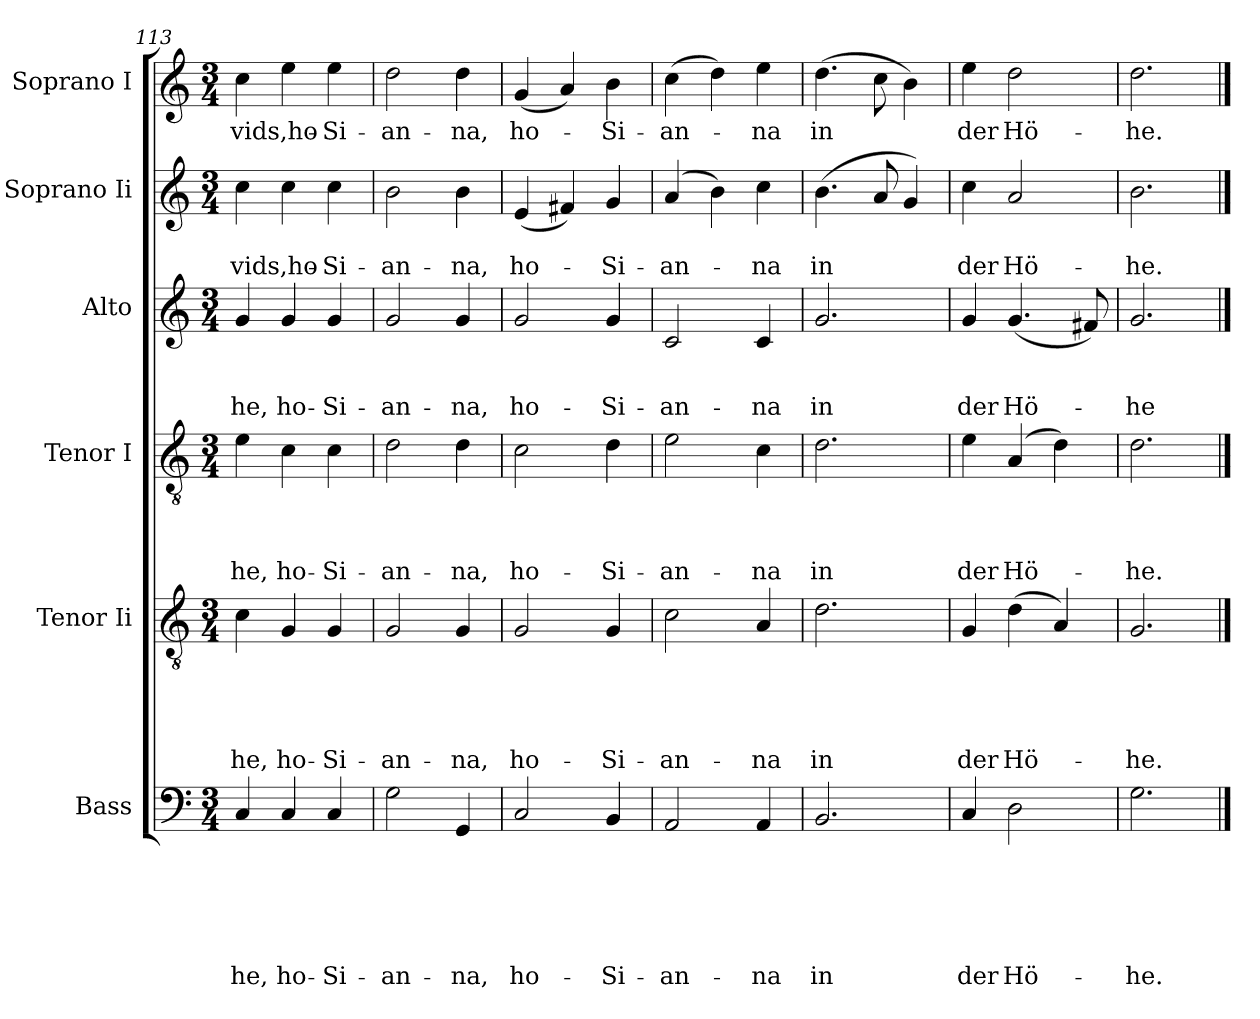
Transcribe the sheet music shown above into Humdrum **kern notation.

**kern	**text	**text	**text	**text	**text	**text	**kern	**text	**text	**text	**text	**text	**kern	**text	**text	**text	**text	**kern	**text	**text	**text	**kern	**text	**text	**kern	**text
*part6	*part6	*part6	*part6	*part6	*part6	*part6	*part5	*part5	*part5	*part5	*part5	*part5	*part4	*part4	*part4	*part4	*part4	*part3	*part3	*part3	*part3	*part2	*part2	*part2	*part1	*part1
*staff6	*staff6	*staff6	*staff6	*staff6	*staff6	*staff6	*staff5	*staff5	*staff5	*staff5	*staff5	*staff5	*staff4	*staff4	*staff4	*staff4	*staff4	*staff3	*staff3	*staff3	*staff3	*staff2	*staff2	*staff2	*staff1	*staff1
*I"Bass	*	*	*	*	*	*	*I"Tenor Ii	*	*	*	*	*	*I"Tenor I	*	*	*	*	*I"Alto	*	*	*	*I"Soprano Ii	*	*	*I"Soprano I	*
*clefF4	*	*	*	*	*	*	*clefGv2	*	*	*	*	*	*clefGv2	*	*	*	*	*clefG2	*	*	*	*clefG2	*	*	*clefG2	*
*k[]	*	*	*	*	*	*	*k[]	*	*	*	*	*	*k[]	*	*	*	*	*k[]	*	*	*	*k[]	*	*	*k[]	*
*C:	*	*	*	*	*	*	*C:	*	*	*	*	*	*C:	*	*	*	*	*C:	*	*	*	*C:	*	*	*C:	*
*M3/4	*	*	*	*	*	*	*M3/4	*	*	*	*	*	*M3/4	*	*	*	*	*M3/4	*	*	*	*M3/4	*	*	*M3/4	*
=113	=113	=113	=113	=113	=113	=113	=113	=113	=113	=113	=113	=113	=113	=113	=113	=113	=113	=113	=113	=113	=113	=113	=113	=113	=113	=113
!	!	!	!	!	!	!LO:LY:b	!	!	!	!	!	!LO:LY:b	!	!	!	!	!LO:LY:b	!	!	!	!LO:LY:b	!	!	!LO:LY:b	!	!LO:LY:b
4C/	.	.	.	.	.	he,	4c\	.	.	.	.	he,	4e\	.	.	.	he,	4g/	.	.	he,	4cc\	.	-vids,ho-	4cc\	-vids,ho-
!	!	!	!	!	!	!LO:LY:b	!	!	!	!	!	!LO:LY:b	!	!	!	!	!LO:LY:b	!	!	!	!LO:LY:b	!	!	!	!	!
4C/	.	.	.	.	.	ho-	4G/	.	.	.	.	ho-	4c\	.	.	.	ho-	4g/	.	.	ho-	4cc\	.	.	4ee\	.
!	!	!	!	!	!	!LO:LY:b	!	!	!	!	!	!LO:LY:b	!	!	!	!	!LO:LY:b	!	!	!	!LO:LY:b	!	!	!LO:LY:b	!	!LO:LY:b
4C/	.	.	.	.	.	-Si-	4G/	.	.	.	.	-Si-	4c\	.	.	.	-Si-	4g/	.	.	-Si-	4cc\	.	-Si-	4ee\	-Si-
=114	=114	=114	=114	=114	=114	=114	=114	=114	=114	=114	=114	=114	=114	=114	=114	=114	=114	=114	=114	=114	=114	=114	=114	=114	=114	=114
!	!	!	!	!	!	!LO:LY:b	!	!	!	!	!	!LO:LY:b	!	!	!	!	!LO:LY:b	!	!	!	!LO:LY:b	!	!	!LO:LY:b	!	!LO:LY:b
2G\	.	.	.	.	.	-an-	2G/	.	.	.	.	-an-	2d\	.	.	.	-an-	2g/	.	.	-an-	2b\	.	-an-	2dd\	-an-
!	!	!	!	!	!	!LO:LY:b	!	!	!	!	!	!LO:LY:b	!	!	!	!	!LO:LY:b	!	!	!	!LO:LY:b	!	!	!LO:LY:b	!	!LO:LY:b
4GG/	.	.	.	.	.	-na,	4G/	.	.	.	.	-na,	4d\	.	.	.	-na,	4g/	.	.	-na,	4b\	.	-na,	4dd\	-na,
=115	=115	=115	=115	=115	=115	=115	=115	=115	=115	=115	=115	=115	=115	=115	=115	=115	=115	=115	=115	=115	=115	=115	=115	=115	=115	=115
!	!	!	!	!	!	!LO:LY:b	!	!	!	!	!	!LO:LY:b	!	!	!	!	!LO:LY:b	!	!	!	!LO:LY:b	!	!	!LO:LY:b	!	!LO:LY:b
2C/	.	.	.	.	.	ho-	2G/	.	.	.	.	ho-	2c\	.	.	.	ho-	2g/	.	.	ho-	(<4e/	.	ho-	(<4g/	ho-
.	.	.	.	.	.	.	.	.	.	.	.	.	.	.	.	.	.	.	.	.	.	4f#X/)	.	.	4a/)	.
!	!	!	!	!	!	!LO:LY:b	!	!	!	!	!	!LO:LY:b	!	!	!	!	!LO:LY:b	!	!	!	!LO:LY:b	!	!	!LO:LY:b	!	!LO:LY:b
4BB/	.	.	.	.	.	-Si-	4G/	.	.	.	.	-Si-	4d\	.	.	.	-Si-	4g/	.	.	-Si-	4g/	.	-Si-	4b\	-Si-
=116	=116	=116	=116	=116	=116	=116	=116	=116	=116	=116	=116	=116	=116	=116	=116	=116	=116	=116	=116	=116	=116	=116	=116	=116	=116	=116
!	!	!	!	!	!	!LO:LY:b	!	!	!	!	!	!LO:LY:b	!	!	!	!	!LO:LY:b	!	!	!	!LO:LY:b	!	!	!LO:LY:b	!	!LO:LY:b
2AA/	.	.	.	.	.	-an-	2c\	.	.	.	.	-an-	2e\	.	.	.	-an-	2c/	.	.	-an-	(4a/	.	-an-	(>4cc\	-an-
.	.	.	.	.	.	.	.	.	.	.	.	.	.	.	.	.	.	.	.	.	.	4b\)	.	.	4dd\)	.
!	!	!	!	!	!	!LO:LY:b	!	!	!	!	!	!LO:LY:b	!	!	!	!	!LO:LY:b	!	!	!	!LO:LY:b	!	!	!LO:LY:b	!	!LO:LY:b
4AA/	.	.	.	.	.	-na	4A/	.	.	.	.	-na	4c\	.	.	.	-na	4c/	.	.	-na	4cc\	.	-na	4ee\	-na
=117	=117	=117	=117	=117	=117	=117	=117	=117	=117	=117	=117	=117	=117	=117	=117	=117	=117	=117	=117	=117	=117	=117	=117	=117	=117	=117
!	!	!	!	!	!	!LO:LY:b	!	!	!	!	!	!LO:LY:b	!	!	!	!	!LO:LY:b	!	!	!	!LO:LY:b	!	!	!LO:LY:b	!	!LO:LY:b
2.BB/	.	.	.	.	.	in	2.d\	.	.	.	.	in	2.d\	.	.	.	in	2.g/	.	.	in	(<4.b\	.	in	(>4.dd\	in
.	.	.	.	.	.	.	.	.	.	.	.	.	.	.	.	.	.	.	.	.	.	8a/	.	.	8cc\	.
.	.	.	.	.	.	.	.	.	.	.	.	.	.	.	.	.	.	.	.	.	.	4g/)	.	.	4b\)	.
=118	=118	=118	=118	=118	=118	=118	=118	=118	=118	=118	=118	=118	=118	=118	=118	=118	=118	=118	=118	=118	=118	=118	=118	=118	=118	=118
!	!	!	!	!	!	!LO:LY:b	!	!	!	!	!	!LO:LY:b	!	!	!	!	!LO:LY:b	!	!	!	!LO:LY:b	!	!	!LO:LY:b	!	!LO:LY:b
4C/	.	.	.	.	.	der	4G/	.	.	.	.	der	4e\	.	.	.	der	4g/	.	.	der	4cc\	.	der	4ee\	der
!	!	!	!	!	!	!LO:LY:b	!	!	!	!	!	!LO:LY:b	!	!	!	!	!LO:LY:b	!	!	!	!LO:LY:b	!	!	!LO:LY:b	!	!LO:LY:b
2D\	.	.	.	.	.	Hö-	(>4d\	.	.	.	.	Hö-	(4A/	.	.	.	Hö-	(<4.g/	.	.	Hö-	2a/	.	Hö-	2dd\	Hö-
.	.	.	.	.	.	.	4A/)	.	.	.	.	.	4d\)	.	.	.	.	.	.	.	.	.	.	.	.	.
.	.	.	.	.	.	.	.	.	.	.	.	.	.	.	.	.	.	8f#X/)	.	.	.	.	.	.	.	.
=119	=119	=119	=119	=119	=119	=119	=119	=119	=119	=119	=119	=119	=119	=119	=119	=119	=119	=119	=119	=119	=119	=119	=119	=119	=119	=119
!	!	!	!	!	!	!LO:LY:b	!	!	!	!	!	!LO:LY:b	!	!	!	!	!LO:LY:b	!	!	!	!LO:LY:b	!	!	!LO:LY:b	!	!LO:LY:b
2.G\	.	.	.	.	.	-he.	2.G/	.	.	.	.	-he.	2.d\	.	.	.	-he.	2.g/	.	.	-he	2.b\	.	-he.	2.dd\	-he.
==	==	==	==	==	==	==	==	==	==	==	==	==	==	==	==	==	==	==	==	==	==	==	==	==	==	==
*-	*-	*-	*-	*-	*-	*-	*-	*-	*-	*-	*-	*-	*-	*-	*-	*-	*-	*-	*-	*-	*-	*-	*-	*-	*-	*-
